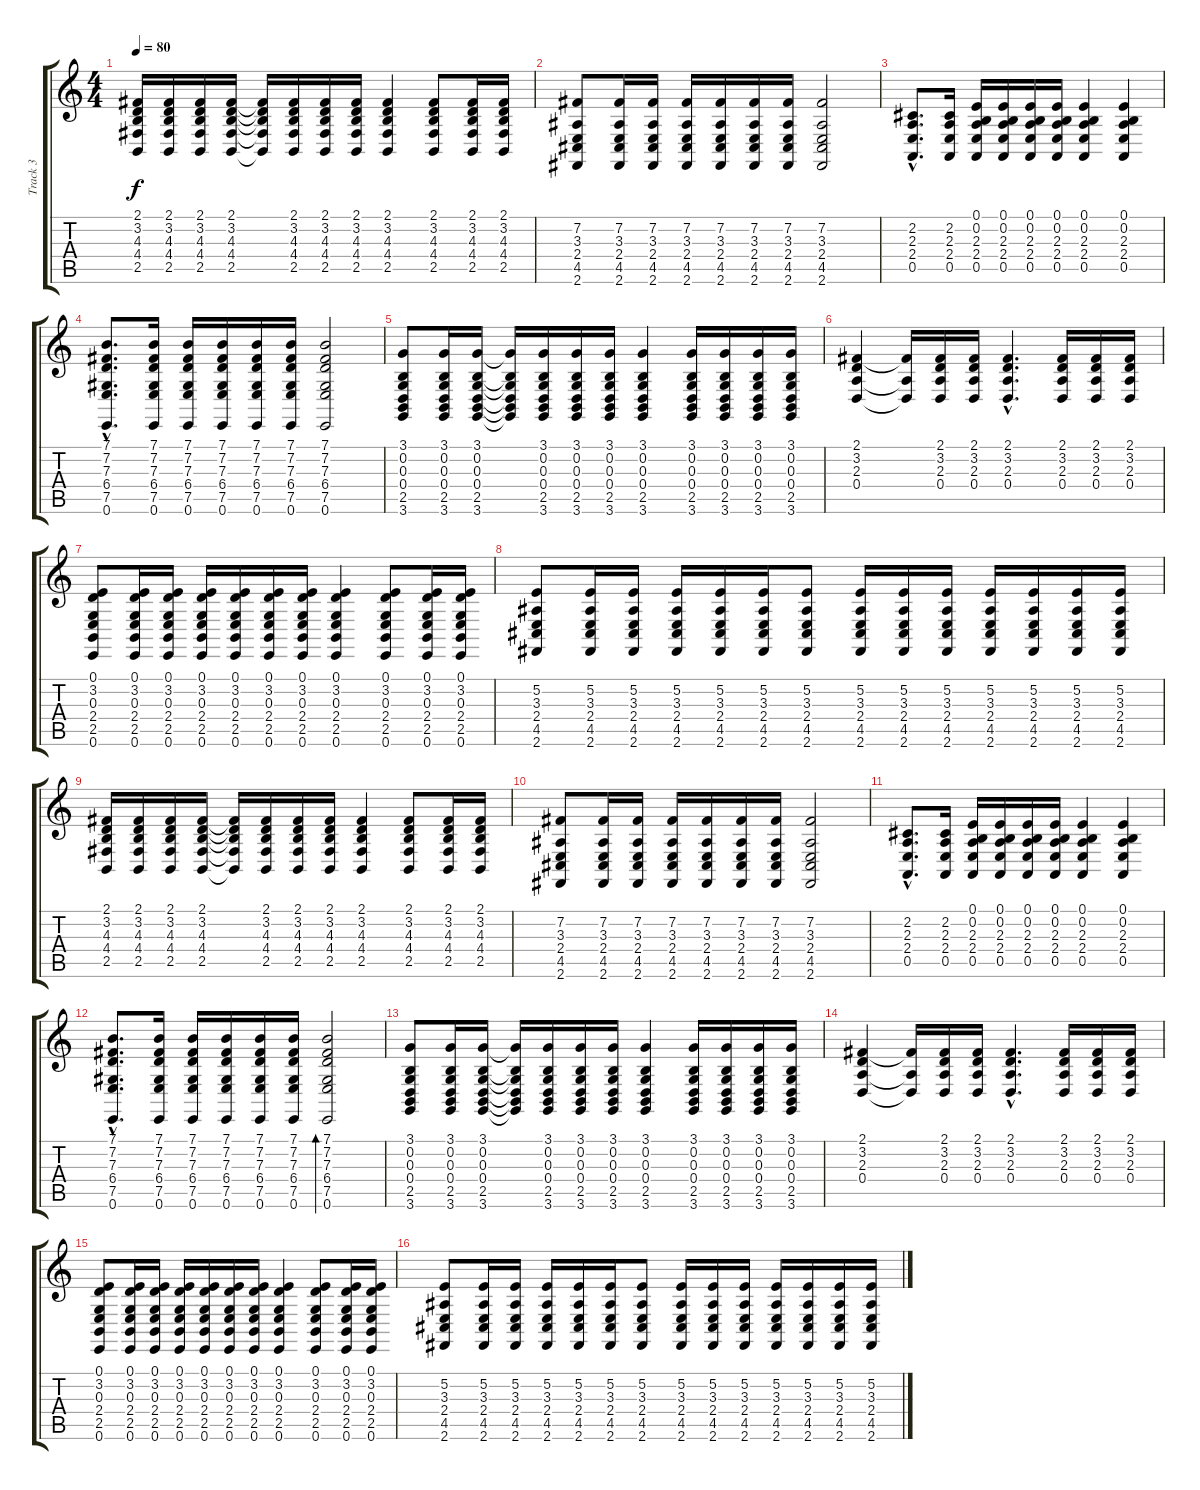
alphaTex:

\track ("Track 3" "Track 3") {instrument pad3polysynth}
\staff {score tabs}
\tuning (E4 B3 G3 D3 A2 E2) {hide}
\ts (4 4)
\tempo 80
\clef g2
\ks c
(2.1 3.2 4.3 4.4 2.5).16{dy f} (2.1 3.2 4.3 4.4 2.5).16 (2.1 3.2 4.3 4.4 2.5).16 (2.1 3.2 4.3 4.4 2.5).16 (2.1{t} 3.2{t} 4.3{t} 4.4{t} 2.5{t}).16 (2.1 3.2 4.3 4.4 2.5).16 (2.1 3.2 4.3 4.4 2.5).16 (2.1 3.2 4.3 4.4 2.5).16 (2.1 3.2 4.3 4.4 2.5).4 (2.1 3.2 4.3 4.4 2.5).8 (2.1 3.2 4.3 4.4 2.5).16 (2.1 3.2 4.3 4.4 2.5).16 |
(7.2 3.3 2.4 4.5 2.6).8 (7.2 3.3 2.4 4.5 2.6).16 (7.2 3.3 2.4 4.5 2.6).16 (7.2 3.3 2.4 4.5 2.6).16 (7.2 3.3 2.4 4.5 2.6).16 (7.2 3.3 2.4 4.5 2.6).16 (7.2 3.3 2.4 4.5 2.6).16 (7.2 3.3 2.4 4.5 2.6).2 |
(2.2{hac} 2.3{hac} 2.4{hac} 0.5{hac}).8{d} (2.2 2.3 2.4 0.5).16 (0.1 0.2 2.3 2.4 0.5).16 (0.1 0.2 2.3 2.4 0.5).16 (0.1 0.2 2.3 2.4 0.5).16 (0.1 0.2 2.3 2.4 0.5).16 (0.1 0.2 2.3 2.4 0.5).4 (0.1 0.2 2.3 2.4 0.5).4 |
(7.1{hac} 7.2{hac} 7.3{hac} 6.4{hac} 7.5{hac} 0.6{hac}).8{d} (7.1 7.2 7.3 6.4 7.5 0.6).16 (7.1 7.2 7.3 6.4 7.5 0.6).16 (7.1 7.2 7.3 6.4 7.5 0.6).16 (7.1 7.2 7.3 6.4 7.5 0.6).16 (7.1 7.2 7.3 6.4 7.5 0.6).16 (7.1 7.2 7.3 6.4 7.5 0.6).2 |
(3.1 0.2 0.3 0.4 2.5 3.6).8 (3.1 0.2 0.3 0.4 2.5 3.6).16 (3.1 0.2 0.3 0.4 2.5 3.6).16 (3.1{t} 0.2{t} 0.3{t} 0.4{t} 2.5{t} 3.6{t}).16 (3.1 0.2 0.3 0.4 2.5 3.6).16 (3.1 0.2 0.3 0.4 2.5 3.6).16 (3.1 0.2 0.3 0.4 2.5 3.6).16 (3.1 0.2 0.3 0.4 2.5 3.6).4 (3.1 0.2 0.3 0.4 2.5 3.6).16 (3.1 0.2 0.3 0.4 2.5 3.6).16 (3.1 0.2 0.3 0.4 2.5 3.6).16 (3.1 0.2 0.3 0.4 2.5 3.6).16 |
(2.1 3.2 2.3 0.4).4 (2.1{t} 2.3{t} 0.4{t}).16 (2.1 3.2 2.3 0.4).16 (2.1 3.2 2.3 0.4).16 (2.1{hac} 3.2{hac} 2.3{hac} 0.4{hac}).4{d} (2.1 3.2 2.3 0.4).16 (2.1 3.2 2.3 0.4).16 (2.1 3.2 2.3 0.4).16 |
(0.1 3.2 0.3 2.4 2.5 0.6).8 (0.1 3.2 0.3 2.4 2.5 0.6).16 (0.1 3.2 0.3 2.4 2.5 0.6).16 (0.1 3.2 0.3 2.4 2.5 0.6).16 (0.1 3.2 0.3 2.4 2.5 0.6).16 (0.1 3.2 0.3 2.4 2.5 0.6).16 (0.1 3.2 0.3 2.4 2.5 0.6).16 (0.1 3.2 0.3 2.4 2.5 0.6).4 (0.1 3.2 0.3 2.4 2.5 0.6).8 (0.1 3.2 0.3 2.4 2.5 0.6).16 (0.1 3.2 0.3 2.4 2.5 0.6).16 |
(5.2 3.3 2.4 4.5 2.6).8 (5.2 3.3 2.4 4.5 2.6).16 (5.2 3.3 2.4 4.5 2.6).16 (5.2 3.3 2.4 4.5 2.6).16 (5.2 3.3 2.4 4.5 2.6).16 (5.2 3.3 2.4 4.5 2.6).16 (5.2 3.3 2.4 4.5 2.6).8 (5.2 3.3 2.4 4.5 2.6).16 (5.2 3.3 2.4 4.5 2.6).16 (5.2 3.3 2.4 4.5 2.6).16 (5.2 3.3 2.4 4.5 2.6).16 (5.2 3.3 2.4 4.5 2.6).16 (5.2 3.3 2.4 4.5 2.6).16 (5.2 3.3 2.4 4.5 2.6).16 |
(2.1 3.2 4.3 4.4 2.5).16 (2.1 3.2 4.3 4.4 2.5).16 (2.1 3.2 4.3 4.4 2.5).16 (2.1 3.2 4.3 4.4 2.5).16 (2.1{t} 3.2{t} 4.3{t} 4.4{t} 2.5{t}).16 (2.1 3.2 4.3 4.4 2.5).16 (2.1 3.2 4.3 4.4 2.5).16 (2.1 3.2 4.3 4.4 2.5).16 (2.1 3.2 4.3 4.4 2.5).4 (2.1 3.2 4.3 4.4 2.5).8 (2.1 3.2 4.3 4.4 2.5).16 (2.1 3.2 4.3 4.4 2.5).16 |
(7.2 3.3 2.4 4.5 2.6).8 (7.2 3.3 2.4 4.5 2.6).16 (7.2 3.3 2.4 4.5 2.6).16 (7.2 3.3 2.4 4.5 2.6).16 (7.2 3.3 2.4 4.5 2.6).16 (7.2 3.3 2.4 4.5 2.6).16 (7.2 3.3 2.4 4.5 2.6).16 (7.2 3.3 2.4 4.5 2.6).2 |
(2.2{hac} 2.3{hac} 2.4{hac} 0.5{hac}).8{d} (2.2 2.3 2.4 0.5).16 (0.1 0.2 2.3 2.4 0.5).16 (0.1 0.2 2.3 2.4 0.5).16 (0.1 0.2 2.3 2.4 0.5).16 (0.1 0.2 2.3 2.4 0.5).16 (0.1 0.2 2.3 2.4 0.5).4 (0.1 0.2 2.3 2.4 0.5).4 |
(7.1{hac} 7.2{hac} 7.3{hac} 6.4{hac} 7.5{hac} 0.6{hac}).8{d} (7.1 7.2 7.3 6.4 7.5 0.6).16 (7.1 7.2 7.3 6.4 7.5 0.6).16 (7.1 7.2 7.3 6.4 7.5 0.6).16 (7.1 7.2 7.3 6.4 7.5 0.6).16 (7.1 7.2 7.3 6.4 7.5 0.6).16 (7.1 7.2 7.3 6.4 7.5 0.6).2{bd 120} |
(3.1 0.2 0.3 0.4 2.5 3.6).8 (3.1 0.2 0.3 0.4 2.5 3.6).16 (3.1 0.2 0.3 0.4 2.5 3.6).16 (3.1{t} 0.2{t} 0.3{t} 0.4{t} 2.5{t} 3.6{t}).16 (3.1 0.2 0.3 0.4 2.5 3.6).16 (3.1 0.2 0.3 0.4 2.5 3.6).16 (3.1 0.2 0.3 0.4 2.5 3.6).16 (3.1 0.2 0.3 0.4 2.5 3.6).4 (3.1 0.2 0.3 0.4 2.5 3.6).16 (3.1 0.2 0.3 0.4 2.5 3.6).16 (3.1 0.2 0.3 0.4 2.5 3.6).16 (3.1 0.2 0.3 0.4 2.5 3.6).16 |
(2.1 3.2 2.3 0.4).4 (2.1{t} 2.3{t} 0.4{t}).16 (2.1 3.2 2.3 0.4).16 (2.1 3.2 2.3 0.4).16 (2.1{hac} 3.2{hac} 2.3{hac} 0.4{hac}).4{d} (2.1 3.2 2.3 0.4).16 (2.1 3.2 2.3 0.4).16 (2.1 3.2 2.3 0.4).16 |
(0.1 3.2 0.3 2.4 2.5 0.6).8 (0.1 3.2 0.3 2.4 2.5 0.6).16 (0.1 3.2 0.3 2.4 2.5 0.6).16 (0.1 3.2 0.3 2.4 2.5 0.6).16 (0.1 3.2 0.3 2.4 2.5 0.6).16 (0.1 3.2 0.3 2.4 2.5 0.6).16 (0.1 3.2 0.3 2.4 2.5 0.6).16 (0.1 3.2 0.3 2.4 2.5 0.6).4 (0.1 3.2 0.3 2.4 2.5 0.6).8 (0.1 3.2 0.3 2.4 2.5 0.6).16 (0.1 3.2 0.3 2.4 2.5 0.6).16 |
(5.2 3.3 2.4 4.5 2.6).8 (5.2 3.3 2.4 4.5 2.6).16 (5.2 3.3 2.4 4.5 2.6).16 (5.2 3.3 2.4 4.5 2.6).16 (5.2 3.3 2.4 4.5 2.6).16 (5.2 3.3 2.4 4.5 2.6).16 (5.2 3.3 2.4 4.5 2.6).8 (5.2 3.3 2.4 4.5 2.6).16 (5.2 3.3 2.4 4.5 2.6).16 (5.2 3.3 2.4 4.5 2.6).16 (5.2 3.3 2.4 4.5 2.6).16 (5.2 3.3 2.4 4.5 2.6).16 (5.2 3.3 2.4 4.5 2.6).16 (5.2 3.3 2.4 4.5 2.6).16
